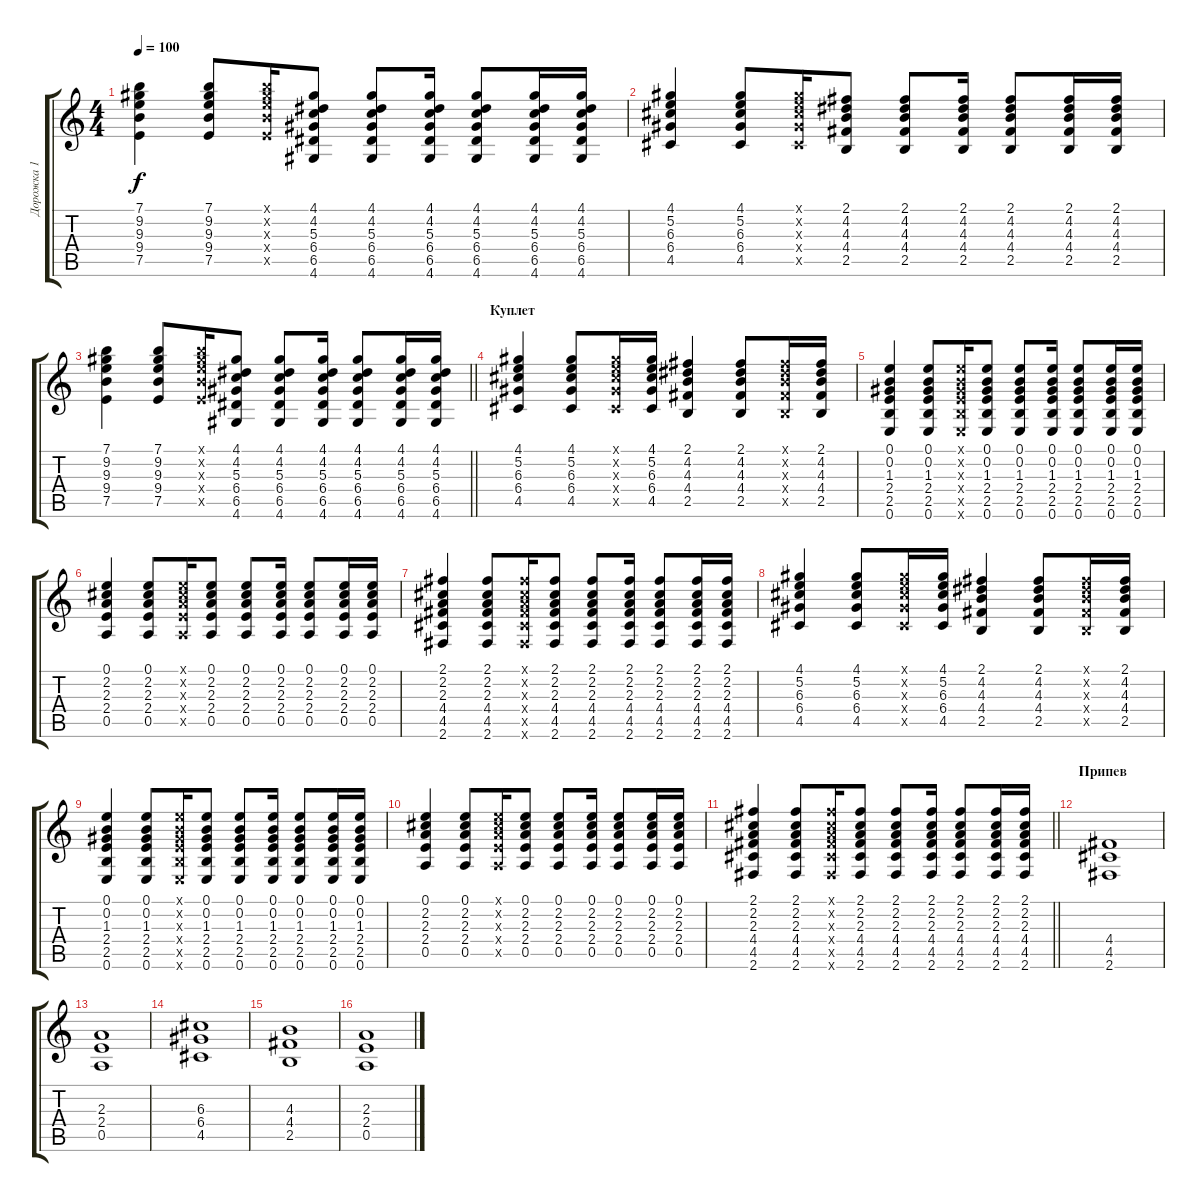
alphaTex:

\track ("Дорожка 1" "Дорожка 1") {instrument acousticguitarsteel}
\staff {score tabs}
\tuning (E4 B3 G3 D3 A2 E2) {hide}
\ts (4 4)
\tempo 100
\clef g2
\ks c
(7.1 9.2 9.3 9.4 7.5).4{dy f} (7.1 9.2 9.3 9.4 7.5).8 (7.1{x} 9.2{x} 9.3{x} 9.4{x} 7.5{x}).16 (4.1 4.2 5.3 6.4 6.5 4.6).8 (4.1 4.2 5.3 6.4 6.5 4.6).8 (4.1 4.2 5.3 6.4 6.5 4.6).16 (4.1 4.2 5.3 6.4 6.5 4.6).8 (4.1 4.2 5.3 6.4 6.5 4.6).16 (4.1 4.2 5.3 6.4 6.5 4.6).16 |
(4.1 5.2 6.3 6.4 4.5).4 (4.1 5.2 6.3 6.4 4.5).8 (4.1{x} 5.2{x} 6.3{x} 6.4{x} 4.5{x}).16 (2.1 4.2 4.3 4.4 2.5).8 (2.1 4.2 4.3 4.4 2.5).8 (2.1 4.2 4.3 4.4 2.5).16 (2.1 4.2 4.3 4.4 2.5).8 (2.1 4.2 4.3 4.4 2.5).16 (2.1 4.2 4.3 4.4 2.5).16 |
\barLineRight lightlight
(7.1 9.2 9.3 9.4 7.5).4 (7.1 9.2 9.3 9.4 7.5).8 (7.1{x} 9.2{x} 9.3{x} 9.4{x} 7.5{x}).16 (4.1 4.2 5.3 6.4 6.5 4.6).8 (4.1 4.2 5.3 6.4 6.5 4.6).8 (4.1 4.2 5.3 6.4 6.5 4.6).16 (4.1 4.2 5.3 6.4 6.5 4.6).8 (4.1 4.2 5.3 6.4 6.5 4.6).16 (4.1 4.2 5.3 6.4 6.5 4.6).16 |
\section ("" "Куплет")
(4.1 5.2 6.3 6.4 4.5).4 (4.1 5.2 6.3 6.4 4.5).8 (4.1{x} 5.2{x} 6.3{x} 6.4{x} 4.5{x}).16 (4.1 5.2 6.3 6.4 4.5).16 (2.1 4.2 4.3 4.4 2.5).4 (2.1 4.2 4.3 4.4 2.5).8 (2.1{x} 4.2{x} 4.3{x} 4.4{x} 2.5{x}).16 (2.1 4.2 4.3 4.4 2.5).16 |
(0.1 0.2 1.3 2.4 2.5 0.6).4 (0.1 0.2 1.3 2.4 2.5 0.6).8 (0.1{x} 0.2{x} 1.3{x} 2.4{x} 2.5{x} 0.6{x}).16 (0.1 0.2 1.3 2.4 2.5 0.6).8 (0.1 0.2 1.3 2.4 2.5 0.6).8 (0.1 0.2 1.3 2.4 2.5 0.6).16 (0.1 0.2 1.3 2.4 2.5 0.6).8 (0.1 0.2 1.3 2.4 2.5 0.6).16 (0.1 0.2 1.3 2.4 2.5 0.6).16 |
(0.1 2.2 2.3 2.4 0.5).4 (0.1 2.2 2.3 2.4 0.5).8 (0.1{x} 2.2{x} 2.3{x} 2.4{x} 0.5{x}).16 (0.1 2.2 2.3 2.4 0.5).8 (0.1 2.2 2.3 2.4 0.5).8 (0.1 2.2 2.3 2.4 0.5).16 (0.1 2.2 2.3 2.4 0.5).8 (0.1 2.2 2.3 2.4 0.5).16 (0.1 2.2 2.3 2.4 0.5).16 |
(2.1 2.2 2.3 4.4 4.5 2.6).4 (2.1 2.2 2.3 4.4 4.5 2.6).8 (2.1{x} 2.2{x} 2.3{x} 4.4{x} 4.5{x} 2.6{x}).16 (2.1 2.2 2.3 4.4 4.5 2.6).8 (2.1 2.2 2.3 4.4 4.5 2.6).8 (2.1 2.2 2.3 4.4 4.5 2.6).16 (2.1 2.2 2.3 4.4 4.5 2.6).8 (2.1 2.2 2.3 4.4 4.5 2.6).16 (2.1 2.2 2.3 4.4 4.5 2.6).16 |
(4.1 5.2 6.3 6.4 4.5).4 (4.1 5.2 6.3 6.4 4.5).8 (4.1{x} 5.2{x} 6.3{x} 6.4{x} 4.5{x}).16 (4.1 5.2 6.3 6.4 4.5).16 (2.1 4.2 4.3 4.4 2.5).4 (2.1 4.2 4.3 4.4 2.5).8 (2.1{x} 4.2{x} 4.3{x} 4.4{x} 2.5{x}).16 (2.1 4.2 4.3 4.4 2.5).16 |
(0.1 0.2 1.3 2.4 2.5 0.6).4 (0.1 0.2 1.3 2.4 2.5 0.6).8 (0.1{x} 0.2{x} 1.3{x} 2.4{x} 2.5{x} 0.6{x}).16 (0.1 0.2 1.3 2.4 2.5 0.6).8 (0.1 0.2 1.3 2.4 2.5 0.6).8 (0.1 0.2 1.3 2.4 2.5 0.6).16 (0.1 0.2 1.3 2.4 2.5 0.6).8 (0.1 0.2 1.3 2.4 2.5 0.6).16 (0.1 0.2 1.3 2.4 2.5 0.6).16 |
(0.1 2.2 2.3 2.4 0.5).4 (0.1 2.2 2.3 2.4 0.5).8 (0.1{x} 2.2{x} 2.3{x} 2.4{x} 0.5{x}).16 (0.1 2.2 2.3 2.4 0.5).8 (0.1 2.2 2.3 2.4 0.5).8 (0.1 2.2 2.3 2.4 0.5).16 (0.1 2.2 2.3 2.4 0.5).8 (0.1 2.2 2.3 2.4 0.5).16 (0.1 2.2 2.3 2.4 0.5).16 |
\barLineRight lightlight
(2.1 2.2 2.3 4.4 4.5 2.6).4 (2.1 2.2 2.3 4.4 4.5 2.6).8 (2.1{x} 2.2{x} 2.3{x} 4.4{x} 4.5{x} 2.6{x}).16 (2.1 2.2 2.3 4.4 4.5 2.6).8 (2.1 2.2 2.3 4.4 4.5 2.6).8 (2.1 2.2 2.3 4.4 4.5 2.6).16 (2.1 2.2 2.3 4.4 4.5 2.6).8 (2.1 2.2 2.3 4.4 4.5 2.6).16 (2.1 2.2 2.3 4.4 4.5 2.6).16 |
\section ("" "Припев")
(4.4 4.5 2.6).1{volume 13 instrument distortionguitar} |
(2.3 2.4 0.5).1 |
(6.3 6.4 4.5).1 |
(4.3 4.4 2.5).1 |
(2.3 2.4 0.5).1
